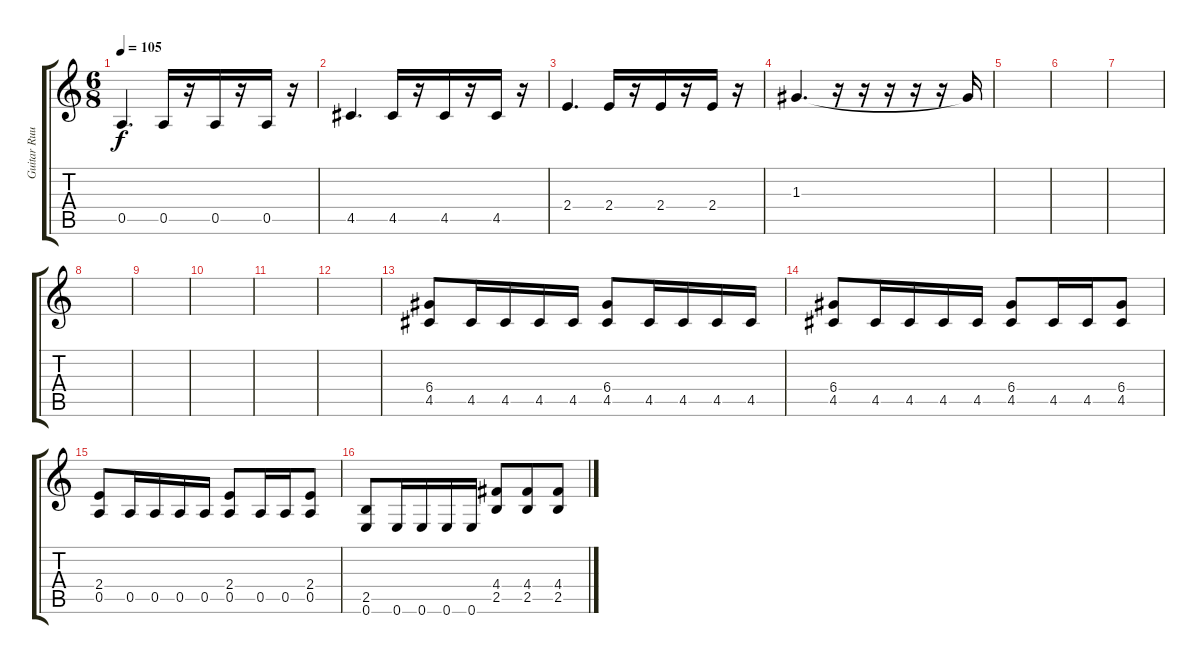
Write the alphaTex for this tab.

\track ("Guitar Ruud Jolie" "Guitar Ruu") {instrument distortionguitar}
\staff {score tabs}
\tuning (E4 B3 G3 D3 A2 E2) {hide}
\ts (6 8)
\tempo 105
\clef g2
\ks c
0.5.4{d dy f} 0.5.16 r.16 0.5.16 r.16 0.5.16 r.16 |
4.5.4{d} 4.5.16 r.16 4.5.16 r.16 4.5.16 r.16 |
2.4.4{d} 2.4.16 r.16 2.4.16 r.16 2.4.16 r.16 |
1.3.4{d} r.16 r.16 r.16 r.16 r.16 1.3{t}.16 |
|
|
|
|
|
|
|
|
(6.4 4.5).8 4.5.16 4.5.16 4.5.16 4.5.16 (6.4 4.5).8 4.5.16 4.5.16 4.5.16 4.5.16 |
(6.4 4.5).8 4.5.16 4.5.16 4.5.16 4.5.16 (6.4 4.5).8 4.5.16 4.5.16 (6.4 4.5).8 |
(2.4 0.5).8 0.5.16 0.5.16 0.5.16 0.5.16 (2.4 0.5).8 0.5.16 0.5.16 (2.4 0.5).8 |
(2.5 0.6).8 0.6.16 0.6.16 0.6.16 0.6.16 (4.4 2.5).8 (4.4 2.5).8 (4.4 2.5).8
